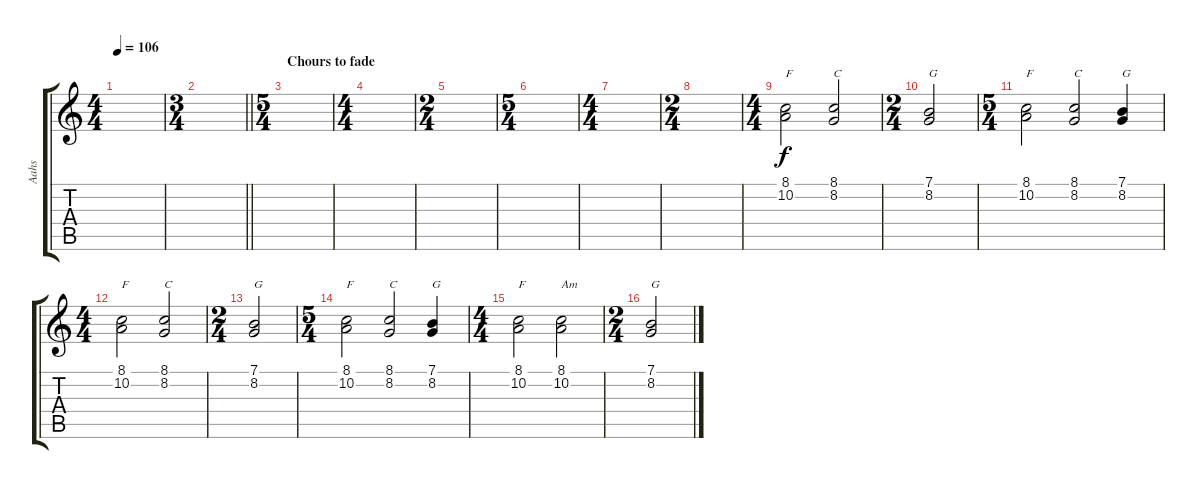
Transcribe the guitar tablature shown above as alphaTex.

\track ("Aahs" "Aahs") {instrument choiraahs}
\staff {score tabs}
\tuning (E4 B3 G3 D3 A2 E2) {hide}
\ts (4 4)
\tempo 106
\clef g2
\ks c
|
\ts (3 4)
\barLineRight lightlight
|
\ts (5 4)
\section ("" "Chours to fade")
|
\ts (4 4)
|
\ts (2 4)
|
\ts (5 4)
|
\ts (4 4)
|
\ts (2 4)
|
\ts (4 4)
(8.1 10.2).2{txt "F"} (8.1 8.2).2{txt "C"} |
\ts (2 4)
(7.1 8.2).2{txt "G"} |
\ts (5 4)
(8.1 10.2).2{txt "F"} (8.1 8.2).2{txt "C"} (7.1 8.2).4{txt "G"} |
\ts (4 4)
(8.1 10.2).2{txt "F"} (8.1 8.2).2{txt "C"} |
\ts (2 4)
(7.1 8.2).2{txt "G"} |
\ts (5 4)
(8.1 10.2).2{txt "F"} (8.1 8.2).2{txt "C"} (7.1 8.2).4{txt "G"} |
\ts (4 4)
(8.1 10.2).2{txt "F"} (8.1 10.2).2{txt "Am"} |
\ts (2 4)
(7.1 8.2).2{txt "G"}
